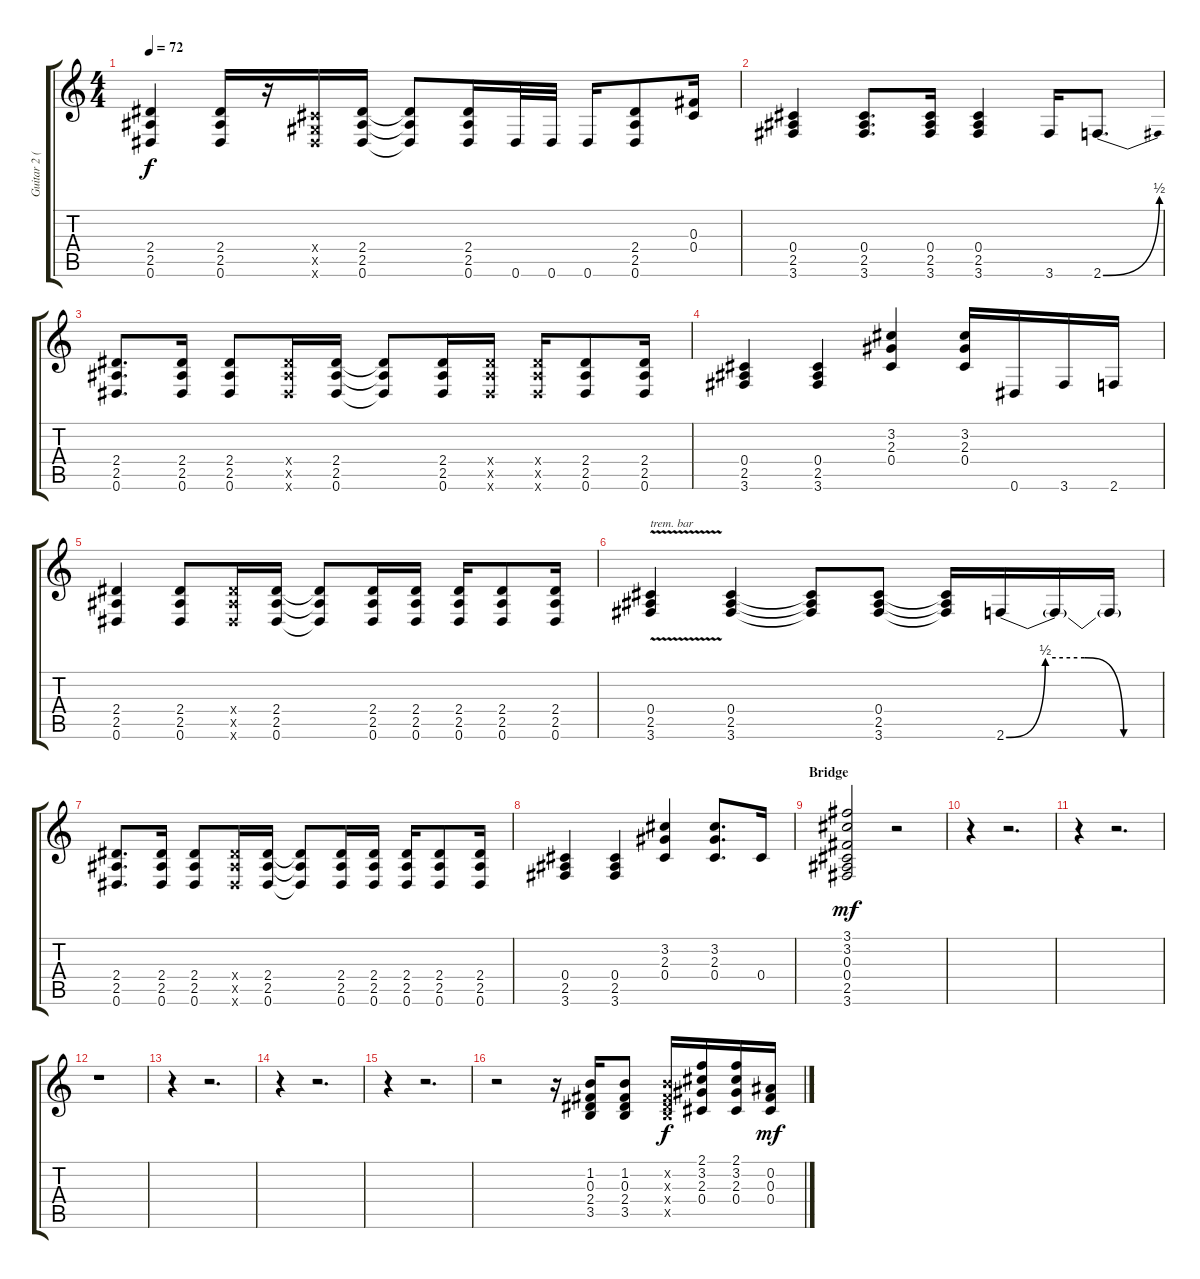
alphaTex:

\track ("Guitar 2 (Izzy)" "Guitar 2 (") {instrument overdrivenguitar}
\staff {score tabs}
\tuning (Eb4 Bb3 Gb3 Db3 Ab2 Eb2) {hide}
\ts (4 4)
\tempo 72
\clef g2
\ks c
(2.4 2.5 0.6).4{dy f} (2.4 2.5 0.6).16 r.16 (0.4{x} 0.5{x} 0.6{x}).16 (2.4 2.5 0.6).16 (2.4{t} 2.5{t} 0.6{t}).8 (2.4 2.5 0.6).16 0.6.32 0.6.32 0.6.16 (2.4 2.5 0.6).8 (0.3 0.4).16 |
(0.4 2.5 3.6).4 (0.4 2.5 3.6).8{d} (0.4 2.5 3.6).16 (0.4 2.5 3.6).4 3.6.16 2.6{be (bend 0 0 60 2)}.8{d} |
(2.4 2.5 0.6).8{d} (2.4 2.5 0.6).16 (2.4 2.5 0.6).8 (2.4{x} 2.5{x} 0.6{x}).16 (2.4 2.5 0.6).16 (2.4{t} 2.5{t} 0.6{t}).8 (2.4 2.5 0.6).16 (2.4{x} 2.5{x} 0.6{x}).16 (2.4{x} 2.5{x} 0.6{x}).16 (2.4 2.5 0.6).8 (2.4 2.5 0.6).16 |
(0.4 2.5 3.6).4 (0.4 2.5 3.6).4 (3.2 2.3 0.4).4 (3.2 2.3 0.4).16 0.6.16 3.6.16 2.6.16 |
(2.4 2.5 0.6).4 (2.4 2.5 0.6).8 (2.4{x} 2.5{x} 0.6{x}).16 (2.4 2.5 0.6).16 (2.4{t} 2.5{t} 0.6{t}).8 (2.4 2.5 0.6).16 (2.4 2.5 0.6).16 (2.4 2.5 0.6).16 (2.4 2.5 0.6).8 (2.4 2.5 0.6).16 |
(0.4{v} 2.5{v} 3.6{v}).4{txt "trem. bar"} (0.4 2.5 3.6).4 (0.4{t} 2.5{t} 3.6{t}).8 (0.4 2.5 3.6).8 (0.4{t} 2.5{t} 3.6{t}).16 2.6{be (custom 0 0 15 2 30 2 45 0 60 0)}.16 2.6{t}.16 2.6{t}.16 |
(2.4 2.5 0.6).8{d} (2.4 2.5 0.6).16 (2.4 2.5 0.6).8 (2.4{x} 2.5{x} 0.6{x}).16 (2.4 2.5 0.6).16 (2.4{t} 2.5{t} 0.6{t}).8 (2.4 2.5 0.6).16 (2.4 2.5 0.6).16 (2.4 2.5 0.6).16 (2.4 2.5 0.6).8 (2.4 2.5 0.6).16 |
(0.4 2.5 3.6).4 (0.4 2.5 3.6).4 (3.2 2.3 0.4).4 (3.2 2.3 0.4).8{d} 0.4.16 |
\section ("" "Bridge")
(3.1 3.2 0.3 0.4 2.5 3.6).2{dy mf} r.2 |
r.4 r.2{d} |
r.4 r.2{d} |
r.1 |
r.4 r.2{d} |
r.4 r.2{d} |
r.4 r.2{d} |
r.2 r.16 (1.2 0.3 2.4 3.5).16 (1.2 0.3 2.4 3.5).8 (1.2{x} 0.3{x} 2.4{x} 3.5{x}).16{dy f} (2.1 3.2 2.3 0.4).16 (2.1 3.2 2.3 0.4).16 (0.2 0.3 0.4).16{dy mf}
